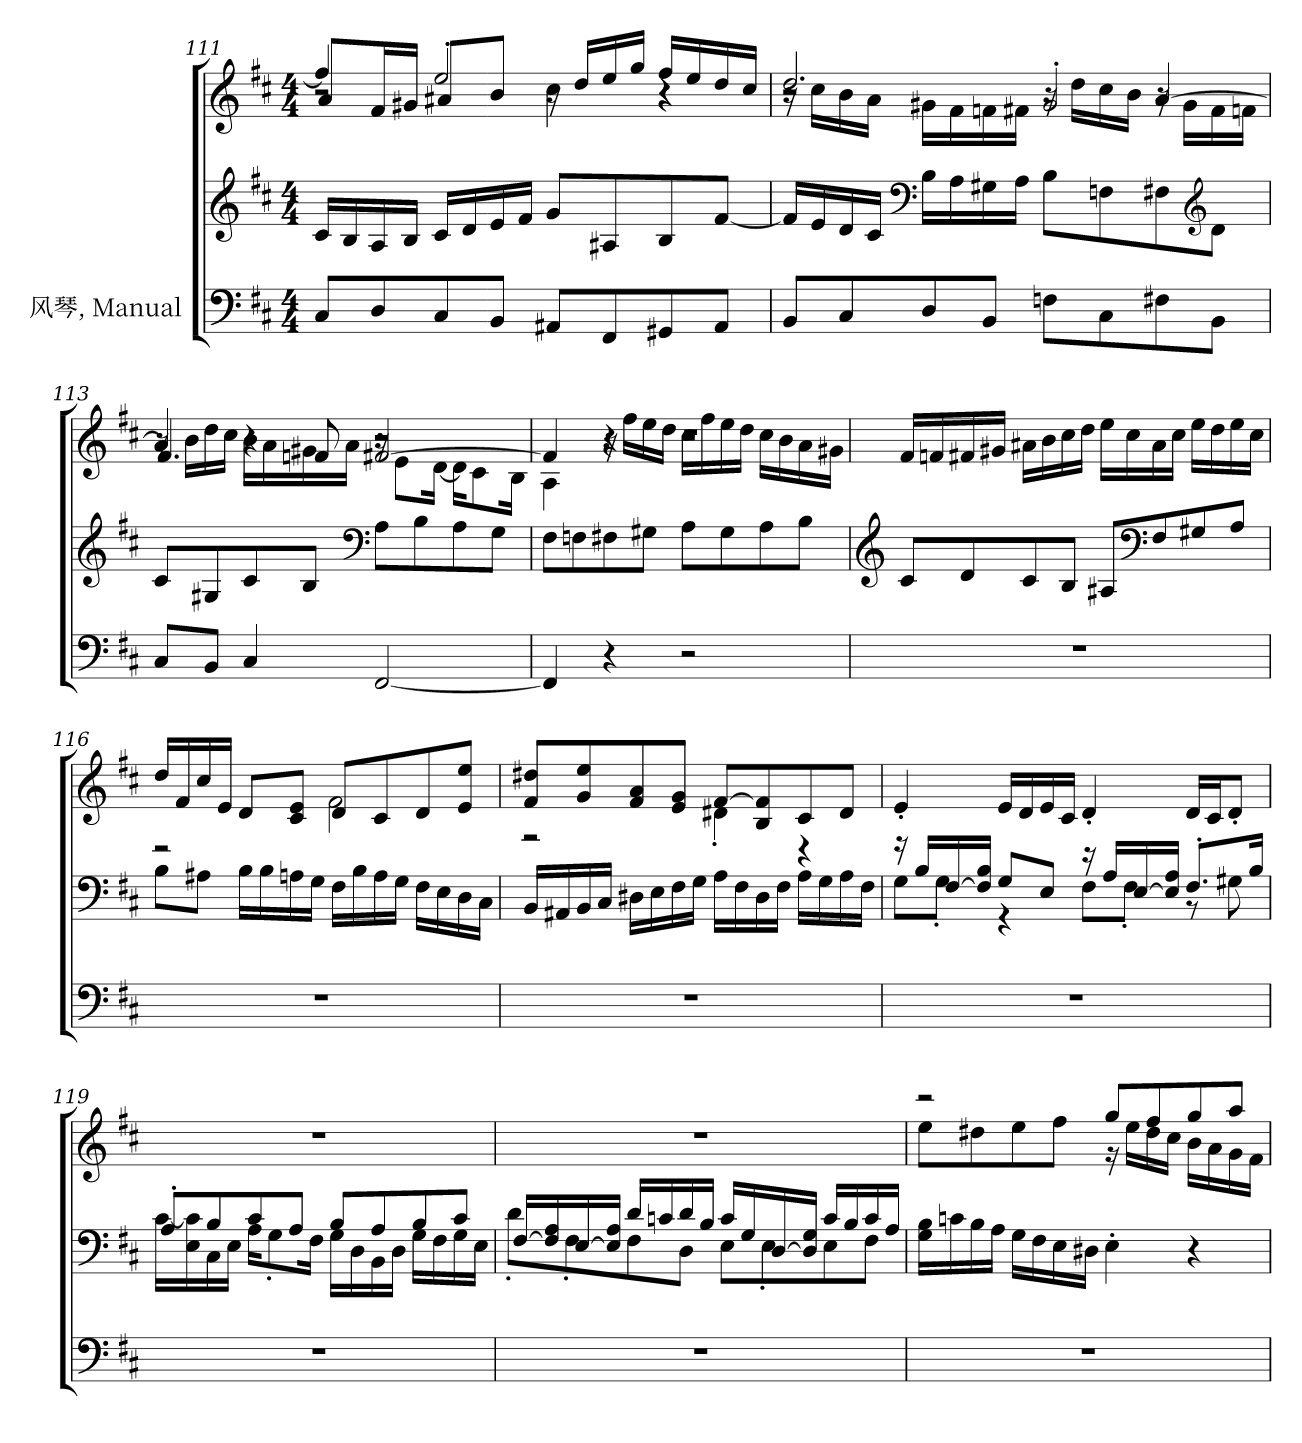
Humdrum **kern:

**kern	**kern	**kern
*part1	*part1	*part1
*staff3	*staff2	*staff1
*I"风琴, Manual	*	*
!!LO:LB:g=z
*clefF4	*clefG2	*clefG2
*k[f#c#]	*k[f#c#]	*k[f#c#]
*M4/4	*M4/4	*M4/4
=111	=111	=111
*	*	*^
*	*	*	*^
8C#/L	16c#/LL	4ff#/]	2r	8a/L
.	16B/	.	.	.
8D/	16A/	.	.	16f#/L
.	16B/JJ	.	.	16g#X/JJ
8C#/	16c#/LL	2ee'/	.	8a#X/L
.	16d/	.	.	.
8BB/J	16e/	.	.	8b/J
.	16f#/JJ	.	.	.
8AA#X/L	8g/L	.	4cc#\	16r
.	.	.	.	16dd/LL
8FF#/	8A#X/	.	.	16ee/
.	.	.	.	16gg/JJ
8GG#X/	8B/	4r	4r	16ff#/LL
.	.	.	.	16ee/
8AA#/J	[8f#/J	.	.	16dd/
.	.	.	.	16cc#/JJ
=112	=112	=112	=112	=112
8BB/L	16f#/LL]	2.dd/	16r	2r
.	16e/	.	16cc#\LL	.
8C#/	16d/	.	16b\	.
.	16c#/JJ	.	16a\JJ	.
*	*clefF4	*	*	*
8D/	16B\LL	.	16g#X\LL	.
.	16A\	.	16f#\	.
8BB/J	16G#X\	.	16fn\	.
.	16A\JJ	.	16f#X\JJ	.
8Fn\L	8B\L	.	16r	2g#'/
.	.	.	16dd\LL	.
8C#\	8Fn\	.	16cc#\	.
.	.	.	16b\JJ	.
8F#X\	8F#X\	[4a/	16r	.
.	.	.	16g#\LL	.
*	*clefG2	*	*	*
8BB\J	8d\J	.	16f#\	.
.	.	.	16fn\JJ	.
!!LO:LB:g=z	!!	!!
=113	=113	=113	=113	=113
8C#/L	8c#/L	4a/]	16r	4.f#/
.	.	.	16b\LL	.
8BB/J	8G#X/	.	16dd\	.
.	.	.	16cc#\JJ	.
4C#/	8c#/	4r	16b\LL	.
.	.	.	16a\	.
.	8B/J	.	16g#X\	8fn/
.	.	.	16a\JJ	.
*	*clefF4	*	*	*
[2FF#/	8A\L	2r	16r	[2f#X/
.	.	.	8e\L	.
.	8B\	.	.	.
.	.	.	[16d\Jk	.
.	8A\	.	16d\KL]	.
.	.	.	8c#\	.
.	8G#\J	.	.	.
.	.	.	16B\Jk	.
=114	=114	=114	=114	=114
4FF#/]	8F#\L	1r	4A\	4f#/]
.	8Fn\	.	.	.
4r	8F#X\	.	16r	4r
.	.	.	16ff#\LL	.
.	8G#X\J	.	16ee\	.
.	.	.	16dd\JJ	.
2r	8A\L	.	16cc#\LL	2r
.	.	.	16ff#\	.
.	8G#\	.	16ee\	.
.	.	.	16dd\JJ	.
.	8A\	.	16cc#\LL	.
.	.	.	16b\	.
.	8B\J	.	16a\	.
.	.	.	16g#X\JJ	.
*	*	*v	*v	*v
!!LO:LB:g=z
=115	=115	=115
*	*clefG2	*
1r	8c#/L	16f#/LL
.	.	16fn/
.	8d/	16f#X/
.	.	16g#X/JJ
.	8c#/	16a#X\LL
.	.	16b\
.	8B/J	16cc#\
.	.	16dd\JJ
.	8A#X/L	16ee\LL
.	.	16cc#\
*	*clefF4	*
.	8F#/	16a#\
.	.	16cc#\JJ
.	8G#X/	16ee\LL
.	.	16dd\
.	8A#/J	16ee\
.	.	16cc#\JJ
=116	=116	=116
*	*	*^
1r	8B\L	16dd/LL	2r
.	.	16f#/	.
.	8A#X\J	16cc#/	.
.	.	16e/JJ	.
.	16B\LL	8d/L	.
.	16B\	.	.
.	16An\	8c#/ 8e/J	.
.	16G\JJ	.	.
.	16F#\LL	8d/L	2f#\
.	16B\	.	.
.	16A\	8c#/	.
.	16G\JJ	.	.
.	16F#\LL	8d/	.
.	16E\	.	.
.	16D\	8e/ 8ee/J	.
.	16C#\JJ	.	.
!!LO:PB:g=z	!!
=117	=117	=117	=117
1r	16BB/LL	8f#/ 8dd#X/L	2r
.	16AA#X/	.	.
.	16BB/	8g/ 8ee/	.
.	16C#/JJ	.	.
.	16D#X\LL	8f#/ 8a/	.
.	16E\	.	.
.	16F#\	8e/ 8g/J	.
.	16G\JJ	.	.
.	16A\LL	[8f#/L	4d#X'\
.	16F#\	.	.
.	16D#\	8B/ 8f#/]	.
.	16F#\JJ	.	.
.	16A\LL	8c#/	4r
.	16G\	.	.
.	16A\	8d#/J	.
.	16F#\JJ	.	.
*	*	*v	*v
=118	=118	=118
*	*^	*
1r	16r	8G\L	4e'/
.	16B/LL	.	.
.	[16F#/	8G'\J	.
.	16F#/] 16B/JJ	.	.
.	8G/L	4r	16e/LL
.	.	.	16d/
.	8E/J	.	16e/
.	.	.	16c#/JJ
.	16r	8F#\L	4d'/
.	16A/LL	.	.
.	[16E/	8F#'\J	.
.	16E/] 16A/JJ	.	.
.	8.F#'/L	8r	16d/LL
.	.	.	16c#/J
.	.	8G#X\	8d'/J
.	16B/Jk	.	.
!!LO:LB:g=z
=119	=119	=119	=119
1r	8A'/L	[16c#\LL	1r
.	.	16E\ 16c#\]	.
.	8B/	16C#\	.
.	.	16E\JJ	.
.	8c#/	16A\KL	.
.	.	8G'\	.
.	8A/J	.	.
.	.	16F#\Jk	.
.	8B/L	16G\LL	.
.	.	16D\	.
.	8A/	16BB\	.
.	.	16D\JJ	.
.	8B/	16G\LL	.
.	.	16F#\	.
.	8c#/J	16G\	.
.	.	16E\JJ	.
=120	=120	=120	=120
1r	[16F#/LL	8d'\L	1r
.	16F#/] 16A/	.	.
.	[16E/	8F#'\	.
.	16E/] 16A/JJ	.	.
.	16d/LL	8F#\	.
.	16cn/	.	.
.	16d/	8D\J	.
.	16B/JJ	.	.
.	16c/LL	8E\L	.
.	16G/	.	.
.	[16D/	8E'\	.
.	16D/] 16G/JJ	.	.
.	16c/LL	8E\	.
.	16B/	.	.
.	16c/	8F#\J	.
.	16A/JJ	.	.
*	*v	*v	*
!!LO:LB:g=z
=121	=121	=121
*	*	*^
1r	16G\ 16B\LL	2r	8ee\L
.	16cn\	.	.
.	16B\	.	8dd#X\
.	16A\JJ	.	.
.	16G\LL	.	8ee\
.	16F#\	.	.
.	16E\	.	8ff#\J
.	16D#X\JJ	.	.
.	4E'\	8gg/L	16r
.	.	.	16ee\LL
.	.	8ff#/	16dd#\
.	.	.	16cc#\JJ
.	4r	8gg/	16b\LL
.	.	.	16a\
.	.	8aa/J	16g\
.	.	.	16f#\JJ
*	*	*v	*v
=	=	=
*-	*-	*-
